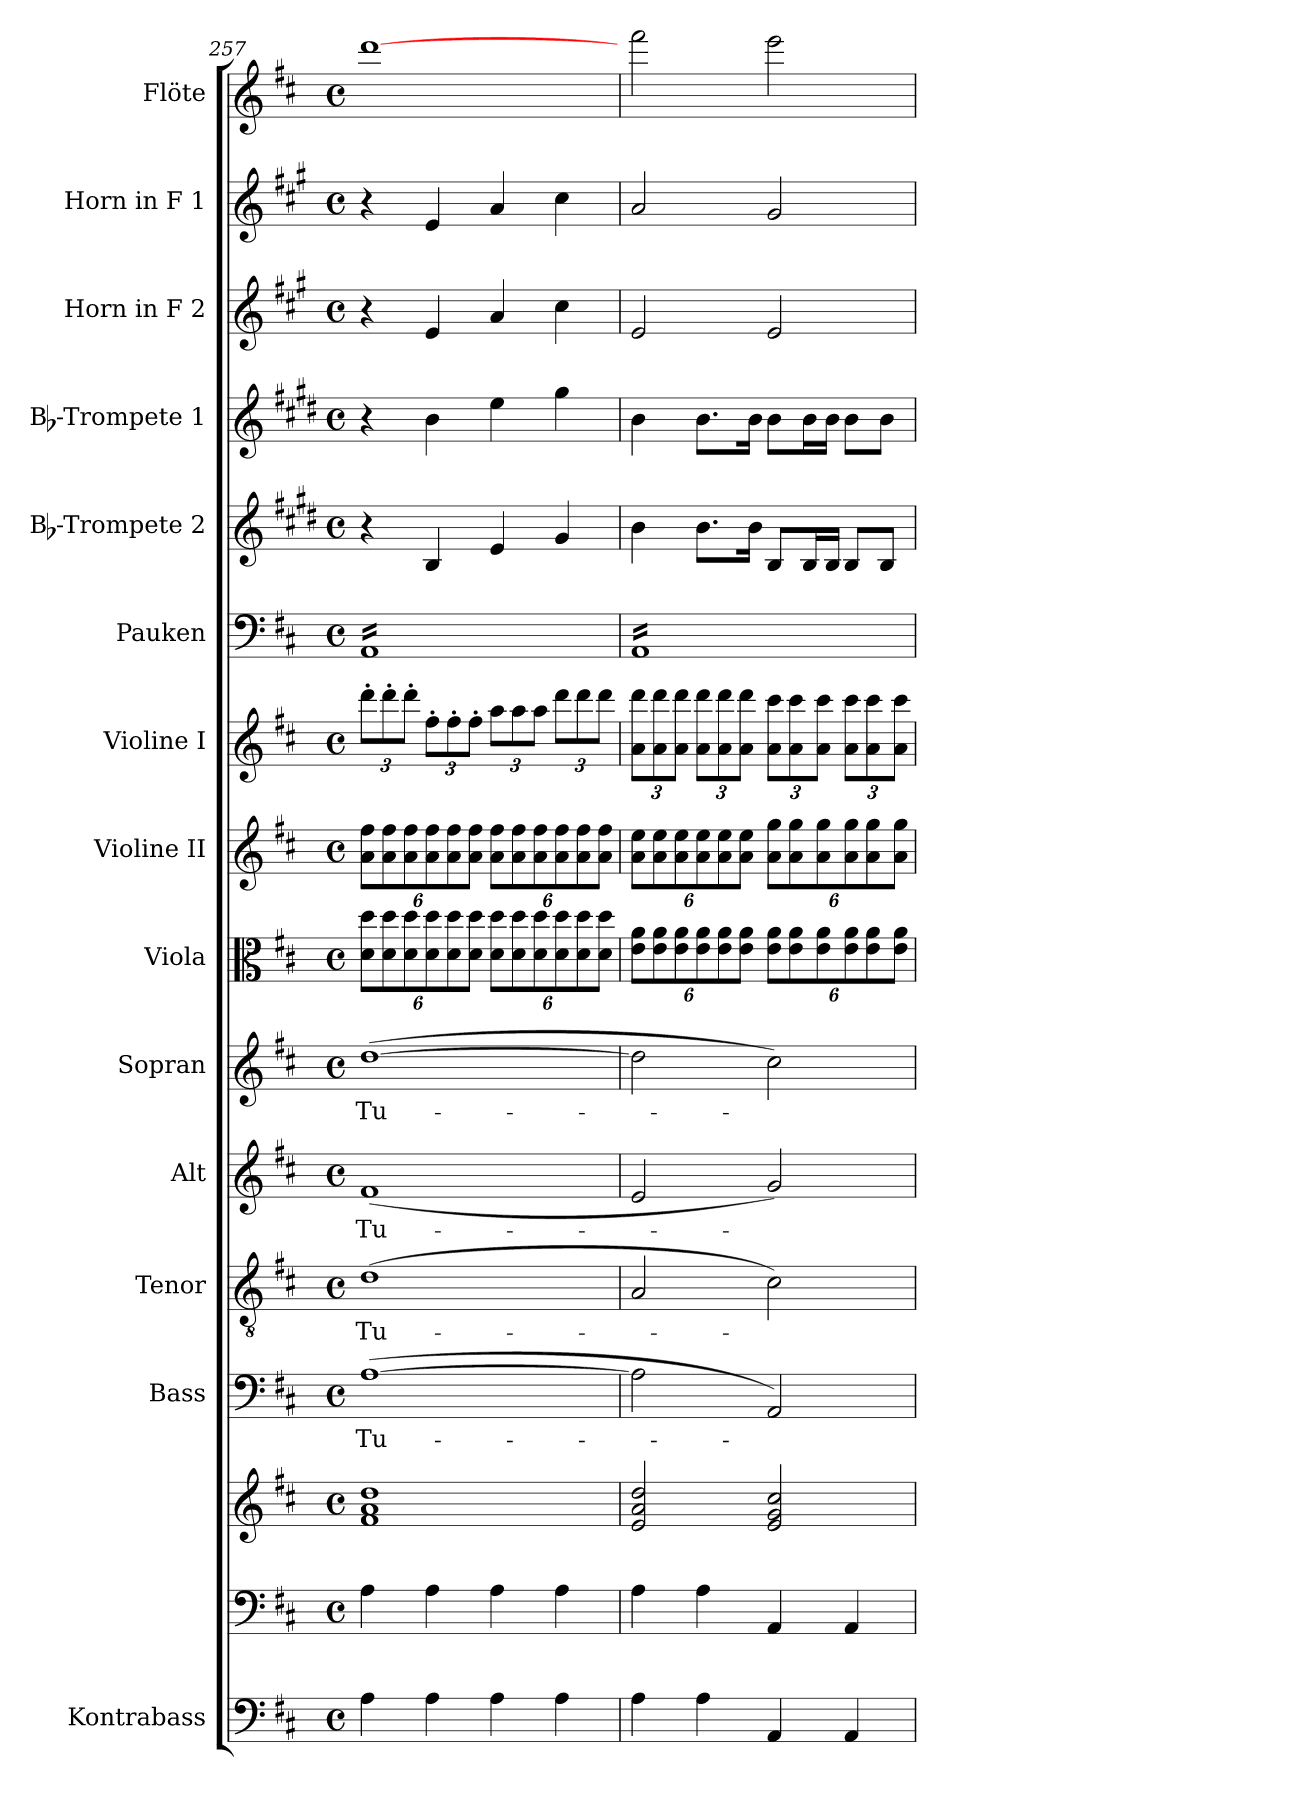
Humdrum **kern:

**kern	**kern	**kern	**kern	**text	**kern	**text	**kern	**text	**kern	**text	**kern	**kern	**kern	**kern	**kern	**kern	**kern	**kern	**kern
*part15	*part14	*part14	*part13	*part13	*part12	*part12	*part11	*part11	*part10	*part10	*part9	*part8	*part7	*part6	*part5	*part4	*part3	*part2	*part1
*staff16	*staff15	*staff14	*staff13	*staff13	*staff12	*staff12	*staff11	*staff11	*staff10	*staff10	*staff9	*staff8	*staff7	*staff6	*staff5	*staff4	*staff3	*staff2	*staff1
*I"Kontrabass	*	*	*I"Bass	*	*I"Tenor	*	*I"Alt	*	*I"Sopran	*	*I"Viola	*I"Violine II	*I"Violine I	*I"Pauken	*I"Bb-Trompete 2	*I"Bb-Trompete 1	*I"Horn in F 2	*I"Horn in F 1	*I"Flöte
*I'Kb.	*	*	*I'B.	*	*I'T.	*	*I'A.	*	*I'S.	*	*I'Vla.	*I'Vl. II	*I'Vl. I	*I'Pk.	*I'Bb Trp. 2	*I'Bb Trp. 1	*	*	*I'Fl.
*clefF4	*clefF4	*clefG2	*clefF4	*	*clefGv2	*	*clefG2	*	*clefG2	*	*clefC3	*clefG2	*clefG2	*clefF4	*clefG2	*clefG2	*clefG2	*clefG2	*clefG2
*ITrd7c12	*	*	*	*	*	*	*	*	*	*	*	*	*	*	*ITrd1c2	*ITrd1c2	*ITrd4c7	*ITrd4c7	*
*k[f#c#]	*k[f#c#]	*k[f#c#]	*k[f#c#]	*	*k[f#c#]	*	*k[f#c#]	*	*k[f#c#]	*	*k[f#c#]	*k[f#c#]	*k[f#c#]	*k[f#c#]	*k[f#c#]	*k[f#c#]	*k[f#c#]	*k[f#c#]	*k[f#c#]
*D:	*D:	*D:	*D:	*	*D:	*	*D:	*	*D:	*	*D:	*D:	*D:	*D:	*D:	*D:	*D:	*D:	*D:
*M4/4	*M4/4	*M4/4	*M4/4	*	*M4/4	*	*M4/4	*	*M4/4	*	*M4/4	*M4/4	*M4/4	*M4/4	*M4/4	*M4/4	*M4/4	*M4/4	*M4/4
*met(c)	*met(c)	*met(c)	*met(c)	*	*met(c)	*	*met(c)	*	*met(c)	*	*met(c)	*met(c)	*met(c)	*met(c)	*met(c)	*met(c)	*met(c)	*met(c)	*met(c)
=257	=257	=257	=257	=257	=257	=257	=257	=257	=257	=257	=257	=257	=257	=257	=257	=257	=257	=257	=257
!	!	!	!	!LO:LY:b	!	!LO:LY:b	!	!LO:LY:b	!	!LO:LY:b	!	!	!	!	!	!	!	!	!
*	*	*	*	*	*	*	*	*	*	*	*	*	*	*tremolo	*	*	*	*	*
4AA\	4A\	1f# 1a 1dd	(>[1A	Tu-	(>1d	Tu-	(<1f#	Tu-	(>[1dd	Tu-	12d\ 12dd\L	12a\ 12ff#\L	12ddd'>\L	16AALL	4r	4r	4r	4r	[1ddd
.	.	.	.	.	.	.	.	.	.	.	.	.	.	16AA	.	.	.	.	.
.	.	.	.	.	.	.	.	.	.	.	12d\ 12dd\	12a\ 12ff#\	12ddd'>\	.	.	.	.	.	.
.	.	.	.	.	.	.	.	.	.	.	.	.	.	16AA	.	.	.	.	.
.	.	.	.	.	.	.	.	.	.	.	12d\ 12dd\	12a\ 12ff#\	12ddd'>\J	.	.	.	.	.	.
.	.	.	.	.	.	.	.	.	.	.	.	.	.	16AA	.	.	.	.	.
4AA\	4A\	.	.	.	.	.	.	.	.	.	12d\ 12dd\	12a\ 12ff#\	12ff#'>\L	16AA	4A/	4a\	4A/	4A/	.
.	.	.	.	.	.	.	.	.	.	.	.	.	.	16AA	.	.	.	.	.
.	.	.	.	.	.	.	.	.	.	.	12d\ 12dd\	12a\ 12ff#\	12ff#'>\	.	.	.	.	.	.
.	.	.	.	.	.	.	.	.	.	.	.	.	.	16AA	.	.	.	.	.
.	.	.	.	.	.	.	.	.	.	.	12d\ 12dd\J	12a\ 12ff#\J	12ff#'>\J	.	.	.	.	.	.
.	.	.	.	.	.	.	.	.	.	.	.	.	.	16AA	.	.	.	.	.
4AA\	4A\	.	.	.	.	.	.	.	.	.	12d\ 12dd\L	12a\ 12ff#\L	12aa\L	16AA	4d/	4dd\	4d/	4d/	.
.	.	.	.	.	.	.	.	.	.	.	.	.	.	16AA	.	.	.	.	.
.	.	.	.	.	.	.	.	.	.	.	12d\ 12dd\	12a\ 12ff#\	12aa\	.	.	.	.	.	.
.	.	.	.	.	.	.	.	.	.	.	.	.	.	16AA	.	.	.	.	.
.	.	.	.	.	.	.	.	.	.	.	12d\ 12dd\	12a\ 12ff#\	12aa\J	.	.	.	.	.	.
.	.	.	.	.	.	.	.	.	.	.	.	.	.	16AA	.	.	.	.	.
4AA\	4A\	.	.	.	.	.	.	.	.	.	12d\ 12dd\	12a\ 12ff#\	12ddd\L	16AA	4f#/	4ff#\	4f#\	4f#\	.
.	.	.	.	.	.	.	.	.	.	.	.	.	.	16AA	.	.	.	.	.
.	.	.	.	.	.	.	.	.	.	.	12d\ 12dd\	12a\ 12ff#\	12ddd\	.	.	.	.	.	.
.	.	.	.	.	.	.	.	.	.	.	.	.	.	16AA	.	.	.	.	.
.	.	.	.	.	.	.	.	.	.	.	12d\ 12dd\J	12a\ 12ff#\J	12ddd\J	.	.	.	.	.	.
.	.	.	.	.	.	.	.	.	.	.	.	.	.	16AAJJ	.	.	.	.	.
=258	=258	=258	=258	=258	=258	=258	=258	=258	=258	=258	=258	=258	=258	=258	=258	=258	=258	=258	=258
4AA\	4A\	2e/ 2a/ 2dd/	2A\]	.	2A/	.	2e/	.	2dd\]	.	12e\ 12a\L	12a\ 12ee\L	12a\ 12ddd\L	16AALL	4a\	4a\	2A/	2d/	2fff#\
.	.	.	.	.	.	.	.	.	.	.	.	.	.	16AA	.	.	.	.	.
.	.	.	.	.	.	.	.	.	.	.	12e\ 12a\	12a\ 12ee\	12a\ 12ddd\	.	.	.	.	.	.
.	.	.	.	.	.	.	.	.	.	.	.	.	.	16AA	.	.	.	.	.
.	.	.	.	.	.	.	.	.	.	.	12e\ 12a\	12a\ 12ee\	12a\ 12ddd\J	.	.	.	.	.	.
.	.	.	.	.	.	.	.	.	.	.	.	.	.	16AA	.	.	.	.	.
4AA\	4A\	.	.	.	.	.	.	.	.	.	12e\ 12a\	12a\ 12ee\	12a\ 12ddd\L	16AA	8.a\L	8.a\L	.	.	.
.	.	.	.	.	.	.	.	.	.	.	.	.	.	16AA	.	.	.	.	.
.	.	.	.	.	.	.	.	.	.	.	12e\ 12a\	12a\ 12ee\	12a\ 12ddd\	.	.	.	.	.	.
.	.	.	.	.	.	.	.	.	.	.	.	.	.	16AA	.	.	.	.	.
.	.	.	.	.	.	.	.	.	.	.	12e\ 12a\J	12a\ 12ee\J	12a\ 12ddd\J	.	.	.	.	.	.
.	.	.	.	.	.	.	.	.	.	.	.	.	.	16AA	16a\Jk	16a\Jk	.	.	.
4AAA/	4AA/	2e/ 2g/ 2cc#/	2AA/)	.	2c#\)	.	2g/)	.	2cc#\)	.	12e\ 12a\L	12a\ 12gg\L	12a\ 12ccc#\L	16AA	8A/L	8a\L	2A/	2c#/	2eee\
.	.	.	.	.	.	.	.	.	.	.	.	.	.	16AA	.	.	.	.	.
.	.	.	.	.	.	.	.	.	.	.	12e\ 12a\	12a\ 12gg\	12a\ 12ccc#\	.	.	.	.	.	.
.	.	.	.	.	.	.	.	.	.	.	.	.	.	16AA	16A/L	16a\L	.	.	.
.	.	.	.	.	.	.	.	.	.	.	12e\ 12a\	12a\ 12gg\	12a\ 12ccc#\J	.	.	.	.	.	.
.	.	.	.	.	.	.	.	.	.	.	.	.	.	16AA	16A/JJ	16a\JJ	.	.	.
4AAA/	4AA/	.	.	.	.	.	.	.	.	.	12e\ 12a\	12a\ 12gg\	12a\ 12ccc#\L	16AA	8A/L	8a\L	.	.	.
.	.	.	.	.	.	.	.	.	.	.	.	.	.	16AA	.	.	.	.	.
.	.	.	.	.	.	.	.	.	.	.	12e\ 12a\	12a\ 12gg\	12a\ 12ccc#\	.	.	.	.	.	.
.	.	.	.	.	.	.	.	.	.	.	.	.	.	16AA	8A/J	8a\J	.	.	.
.	.	.	.	.	.	.	.	.	.	.	12e\ 12a\J	12a\ 12gg\J	12a\ 12ccc#\J	.	.	.	.	.	.
.	.	.	.	.	.	.	.	.	.	.	.	.	.	16AAJJ	.	.	.	.	.
*	*	*	*	*	*	*	*	*	*	*	*	*	*	*Xtremolo	*	*	*	*	*
=	=	=	=	=	=	=	=	=	=	=	=	=	=	=	=	=	=	=	=
*-	*-	*-	*-	*-	*-	*-	*-	*-	*-	*-	*-	*-	*-	*-	*-	*-	*-	*-	*-
